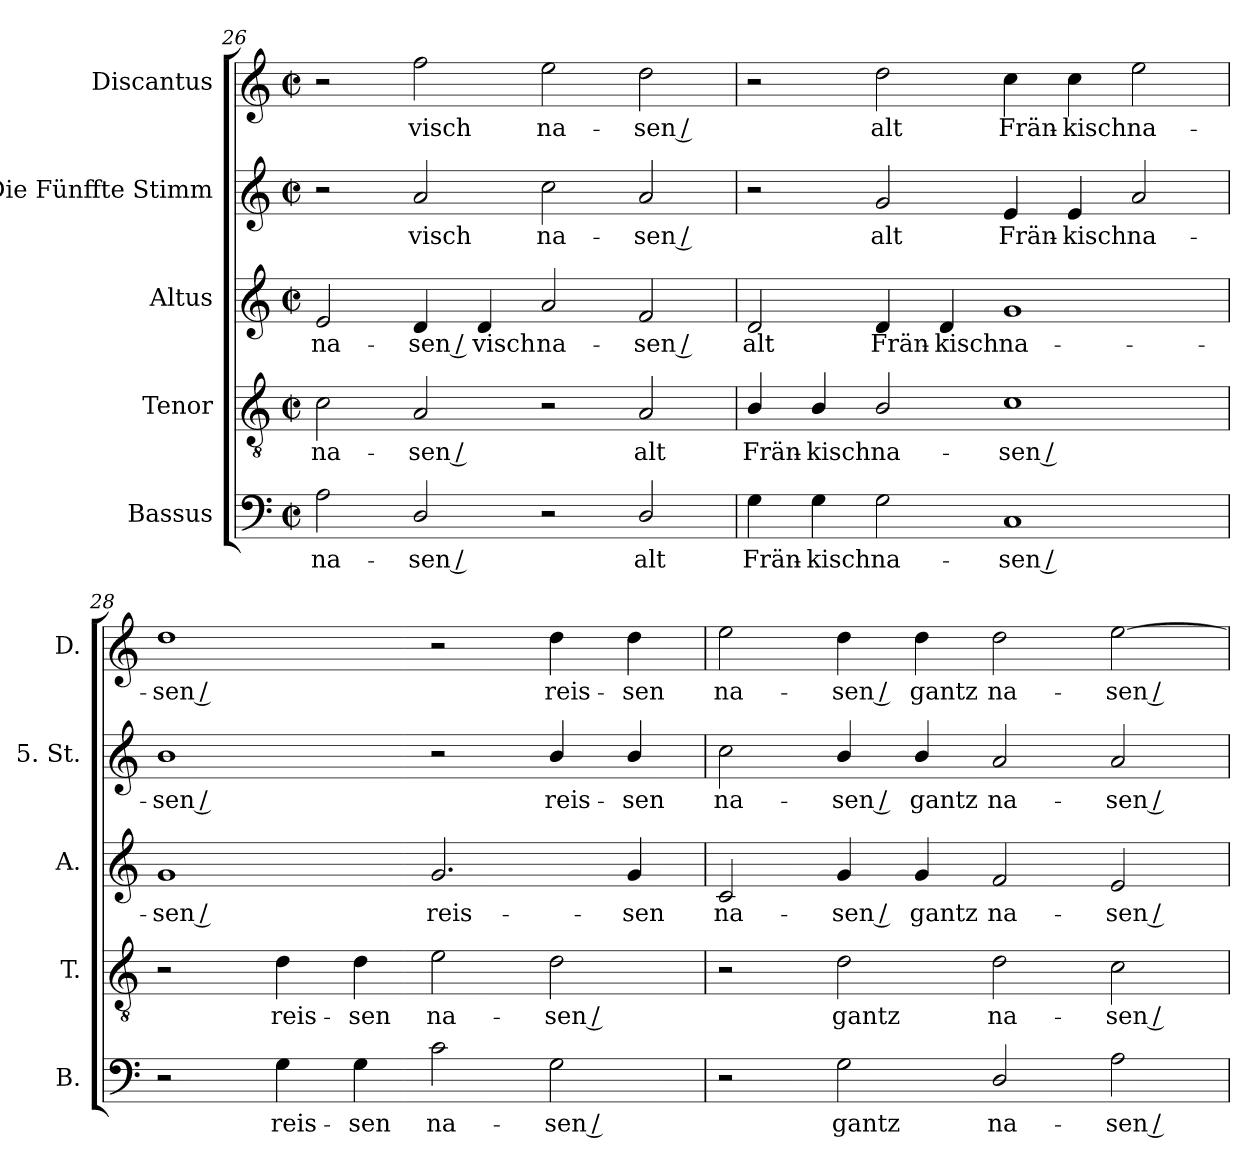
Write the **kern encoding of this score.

**kern	**text	**kern	**text	**kern	**text	**kern	**text	**kern	**text
*part5	*part5	*part4	*part4	*part3	*part3	*part2	*part2	*part1	*part1
*staff5	*staff5	*staff4	*staff4	*staff3	*staff3	*staff2	*staff2	*staff1	*staff1
*I"Bassus	*	*I"Tenor	*	*I"Altus	*	*I"Die Fünffte Stimm	*	*I"Discantus	*
*I'B.	*	*I'T.	*	*I'A.	*	*I'5. St.	*	*I'D.	*
*clefF4	*	*clefGv2	*	*clefG2	*	*clefG2	*	*clefG2	*
*	*	*ITrd7c12	*	*	*	*	*	*	*
*k[]	*	*k[]	*	*k[]	*	*k[]	*	*k[]	*
*C:	*	*C:	*	*C:	*	*C:	*	*C:	*
*M2/2	*	*M2/2	*	*M2/2	*	*M2/2	*	*M2/2	*
*met(c|)	*	*met(c|)	*	*met(c|)	*	*met(c|)	*	*met(c|)	*
=26	=26	=26	=26	=26	=26	=26	=26	=26	=26
!	!LO:LY:b:color=#000000	!	!	!	!	!	!	!	!
!	!	!	!LO:LY:b:color=#000000	!	!	!	!	!	!
!	!	!	!	!	!LO:LY:b:color=#000000	!	!	!	!
2Ai\	na-	2Ci\	na-	2ei/	na-	2r	.	2r	.
!	!LO:LY:b:color=#000000	!	!	!	!	!	!	!	!
!	!	!	!LO:LY:b:color=#000000	!	!	!	!	!	!
!	!	!	!	!	!LO:LY:b:color=#000000	!	!	!	!
!	!	!	!	!	!	!	!LO:LY:b:color=#000000	!	!
!	!	!	!	!	!	!	!	!	!LO:LY:b:color=#000000
2Di/	-sen /	2AAi/	-sen /	4di/	-sen /	2ai/	visch	2ffi\	visch
!	!	!	!	!	!LO:LY:b:color=#000000	!	!	!	!
.	.	.	.	4di/	visch	.	.	.	.
!	!	!	!	!	!LO:LY:b:color=#000000	!	!	!	!
!	!	!	!	!	!	!	!LO:LY:b:color=#000000	!	!
!	!	!	!	!	!	!	!	!	!LO:LY:b:color=#000000
2r	.	2r	.	2ai/	na-	2cci\	na-	2eei\	na-
!	!LO:LY:b:color=#000000	!	!	!	!	!	!	!	!
!	!	!	!LO:LY:b:color=#000000	!	!	!	!	!	!
!	!	!	!	!	!LO:LY:b:color=#000000	!	!	!	!
!	!	!	!	!	!	!	!LO:LY:b:color=#000000	!	!
!	!	!	!	!	!	!	!	!	!LO:LY:b:color=#000000
2Di/	alt	2AAi/	alt	2fi/	-sen /	2ai/	-sen /	2ddi\	-sen /
=27	=27	=27	=27	=27	=27	=27	=27	=27	=27
!	!LO:LY:b:color=#000000	!	!	!	!	!	!	!	!
!	!	!	!LO:LY:b:color=#000000	!	!	!	!	!	!
!	!	!	!	!	!LO:LY:b:color=#000000	!	!	!	!
4Gi\	Frän-	4BBi/	Frän-	2di/	alt	2r	.	2r	.
!	!LO:LY:b:color=#000000	!	!	!	!	!	!	!	!
!	!	!	!LO:LY:b:color=#000000	!	!	!	!	!	!
4Gi\	-kisch	4BBi/	-kisch	.	.	.	.	.	.
!	!LO:LY:b:color=#000000	!	!	!	!	!	!	!	!
!	!	!	!LO:LY:b:color=#000000	!	!	!	!	!	!
!	!	!	!	!	!LO:LY:b:color=#000000	!	!	!	!
!	!	!	!	!	!	!	!LO:LY:b:color=#000000	!	!
!	!	!	!	!	!	!	!	!	!LO:LY:b:color=#000000
2Gi\	na-	2BBi/	na-	4di/	Frän-	2gi/	alt	2ddi\	alt
!	!	!	!	!	!LO:LY:b:color=#000000	!	!	!	!
.	.	.	.	4di/	-kisch	.	.	.	.
!	!LO:LY:b:color=#000000	!	!	!	!	!	!	!	!
!	!	!	!LO:LY:b:color=#000000	!	!	!	!	!	!
!	!	!	!	!	!LO:LY:b:color=#000000	!	!	!	!
!	!	!	!	!	!	!	!LO:LY:b:color=#000000	!	!
!	!	!	!	!	!	!	!	!	!LO:LY:b:color=#000000
1Ci	-sen /	1Ci	-sen /	1gi	na-	4ei/	Frän-	4cci\	Frän-
!	!	!	!	!	!	!	!LO:LY:b:color=#000000	!	!
!	!	!	!	!	!	!	!	!	!LO:LY:b:color=#000000
.	.	.	.	.	.	4ei/	-kisch	4cci\	-kisch
!	!	!	!	!	!	!	!LO:LY:b:color=#000000	!	!
!	!	!	!	!	!	!	!	!	!LO:LY:b:color=#000000
.	.	.	.	.	.	2ai/	na-	2eei\	na-
!!LO:PB:g=z
=28	=28	=28	=28	=28	=28	=28	=28	=28	=28
!	!	!	!	!	!LO:LY:b:color=#000000	!	!	!	!
!	!	!	!	!	!	!	!LO:LY:b:color=#000000	!	!
!	!	!	!	!	!	!	!	!	!LO:LY:b:color=#000000
2r	.	2r	.	1gi	-sen /	1bi	-sen /	1ddi	-sen /
!	!LO:LY:b:color=#000000	!	!	!	!	!	!	!	!
!	!	!	!LO:LY:b:color=#000000	!	!	!	!	!	!
4Gi\	reis-	4Di\	reis-	.	.	.	.	.	.
!	!LO:LY:b:color=#000000	!	!	!	!	!	!	!	!
!	!	!	!LO:LY:b:color=#000000	!	!	!	!	!	!
4Gi\	-sen	4Di\	-sen	.	.	.	.	.	.
!	!LO:LY:b:color=#000000	!	!	!	!	!	!	!	!
!	!	!	!LO:LY:b:color=#000000	!	!	!	!	!	!
!	!	!	!	!	!LO:LY:b:color=#000000	!	!	!	!
2ci\	na-	2Ei\	na-	2.gi/	reis-	2r	.	2r	.
!	!LO:LY:b:color=#000000	!	!	!	!	!	!	!	!
!	!	!	!LO:LY:b:color=#000000	!	!	!	!	!	!
!	!	!	!	!	!	!	!LO:LY:b:color=#000000	!	!
!	!	!	!	!	!	!	!	!	!LO:LY:b:color=#000000
2Gi\	-sen /	2Di\	-sen /	.	.	4bi/	reis-	4ddi\	reis-
!	!	!	!	!	!LO:LY:b:color=#000000	!	!	!	!
!	!	!	!	!	!	!	!LO:LY:b:color=#000000	!	!
!	!	!	!	!	!	!	!	!	!LO:LY:b:color=#000000
.	.	.	.	4gi/	-sen	4bi/	-sen	4ddi\	-sen
=29	=29	=29	=29	=29	=29	=29	=29	=29	=29
!	!	!	!	!	!LO:LY:b:color=#000000	!	!	!	!
!	!	!	!	!	!	!	!LO:LY:b:color=#000000	!	!
!	!	!	!	!	!	!	!	!	!LO:LY:b:color=#000000
2r	.	2r	.	2ci/	na-	2cci\	na-	2eei\	na-
!	!LO:LY:b:color=#000000	!	!	!	!	!	!	!	!
!	!	!	!LO:LY:b:color=#000000	!	!	!	!	!	!
!	!	!	!	!	!LO:LY:b:color=#000000	!	!	!	!
!	!	!	!	!	!	!	!LO:LY:b:color=#000000	!	!
!	!	!	!	!	!	!	!	!	!LO:LY:b:color=#000000
2Gi\	gantz	2Di\	gantz	4gi/	-sen /	4bi/	-sen /	4ddi\	-sen /
!	!	!	!	!	!LO:LY:b:color=#000000	!	!	!	!
!	!	!	!	!	!	!	!LO:LY:b:color=#000000	!	!
!	!	!	!	!	!	!	!	!	!LO:LY:b:color=#000000
.	.	.	.	4gi/	gantz	4bi/	gantz	4ddi\	gantz
!	!LO:LY:b:color=#000000	!	!	!	!	!	!	!	!
!	!	!	!LO:LY:b:color=#000000	!	!	!	!	!	!
!	!	!	!	!	!LO:LY:b:color=#000000	!	!	!	!
!	!	!	!	!	!	!	!LO:LY:b:color=#000000	!	!
!	!	!	!	!	!	!	!	!	!LO:LY:b:color=#000000
2Di/	na-	2Di\	na-	2fi/	na-	2ai/	na-	2ddi\	na-
!	!LO:LY:b:color=#000000	!	!	!	!	!	!	!	!
!	!	!	!LO:LY:b:color=#000000	!	!	!	!	!	!
!	!	!	!	!	!LO:LY:b:color=#000000	!	!	!	!
!	!	!	!	!	!	!	!LO:LY:b:color=#000000	!	!
!	!	!	!	!	!	!	!	!	!LO:LY:b:color=#000000
2Ai\	-sen /	2Ci\	-sen /	2ei/	-sen /	2ai/	-sen /	[2eei\	-sen /
=	=	=	=	=	=	=	=	=	=
*-	*-	*-	*-	*-	*-	*-	*-	*-	*-
